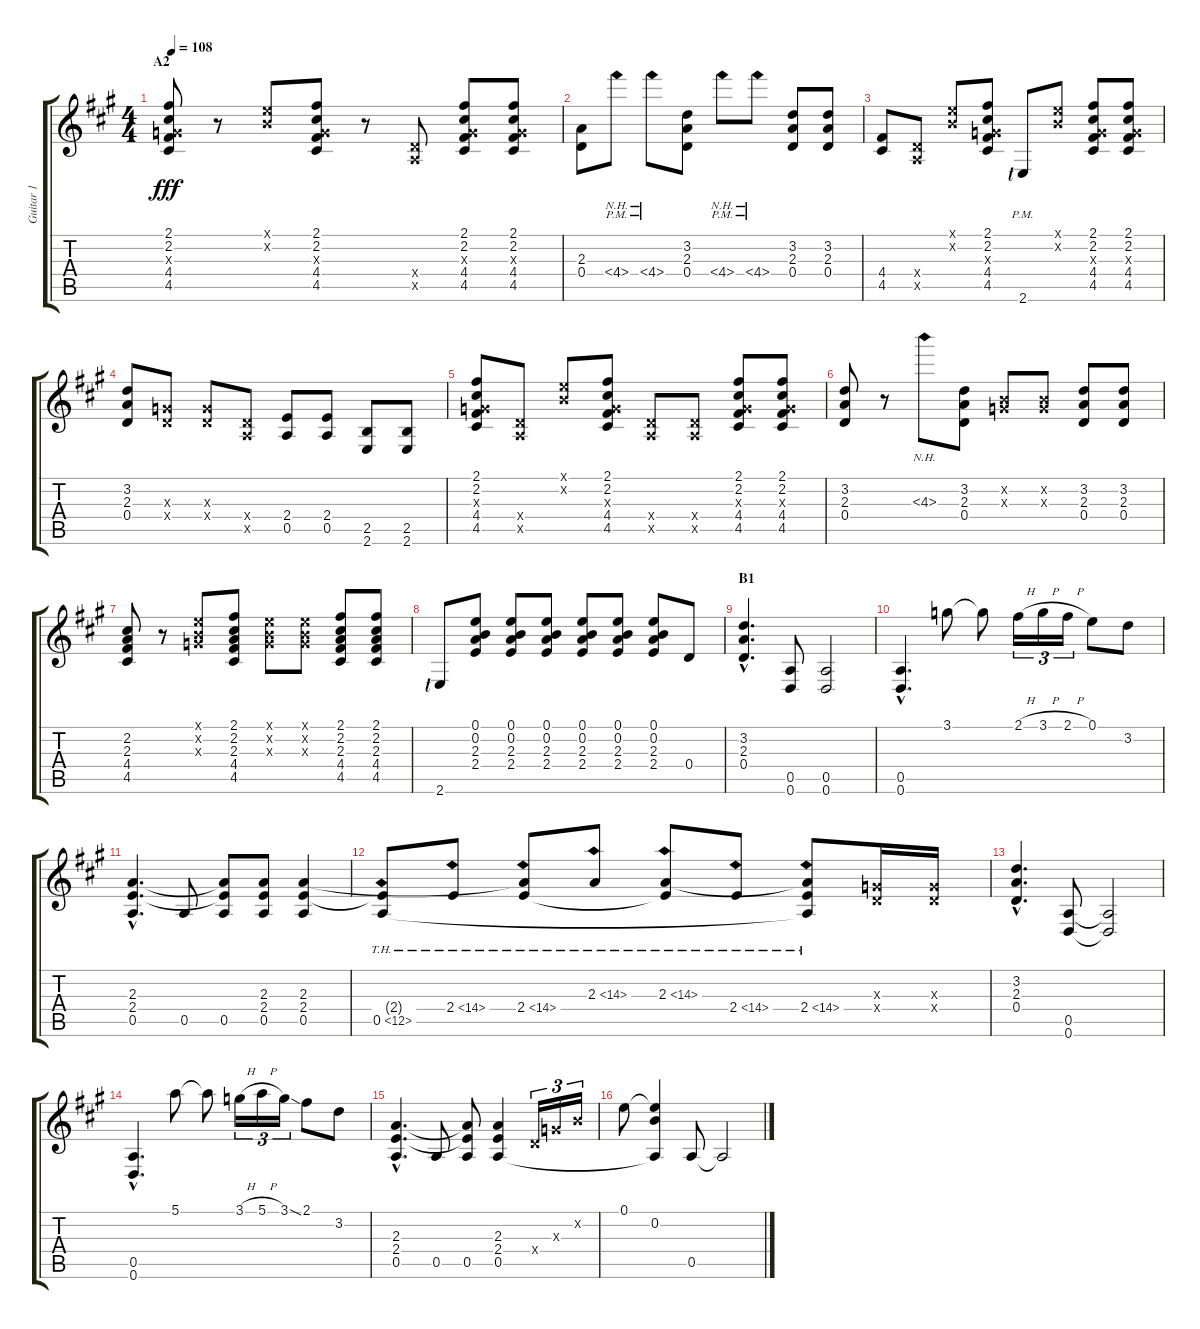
\track ("Guitar 1" "Guitar 1") {instrument distortionguitar}
\staff {score tabs}
\tuning (E4 B3 G3 D3 A2 D2) {hide}
\ts (4 4)
\section ("" "A2")
\tempo 108
\clef g2
\ks a
(2.1 2.2 0.3{x} 4.4 4.5).8{dy fff} r.8 (0.1{x} 0.2{x}).8 (2.1 2.2 0.3{x} 4.4 4.5).8 r.8 (0.4{x} 0.5{x}).8 (2.1 2.2 0.3{x} 4.4 4.5).8 (2.1 2.2 0.3{x} 4.4 4.5).8 |
(2.3 0.4).8 4.4{nh pm}.8 4.4{nh pm}.8 (3.2 2.3 0.4).8 4.4{nh pm}.8 4.4{nh pm}.8 (3.2 2.3 0.4).8 (3.2 2.3 0.4).8 |
(4.4 4.5).8 (0.4{x} 0.5{x}).8 (0.1{x} 0.2{x}).8 (2.1 2.2 0.3{x} 4.4 4.5).8 2.6{pm lf 1}.8 (0.1{x} 0.2{x}).8 (2.1 2.2 0.3{x} 4.4 4.5).8 (2.1 2.2 0.3{x} 4.4 4.5).8 |
(3.2 2.3 0.4).8 (0.3{x} 0.4{x}).8 (0.3{x} 0.4{x}).8 (0.4{x} 0.5{x}).8 (2.4 0.5).8 (2.4 0.5).8 (2.5 2.6).8 (2.5 2.6).8 |
(2.1 2.2 0.3{x} 4.4 4.5).8 (0.4{x} 0.5{x}).8 (0.1{x} 0.2{x}).8 (2.1 2.2 0.3{x} 4.4 4.5).8 (0.4{x} 0.5{x}).8 (0.4{x} 0.5{x}).8 (2.1 2.2 0.3{x} 4.4 4.5).8 (2.1 2.2 0.3{x} 4.4 4.5).8 |
(3.2 2.3 0.4).8 r.8 4.3{nh}.8 (3.2 2.3 0.4).8 (0.2{x} 0.3{x}).8 (0.2{x} 0.3{x}).8 (3.2 2.3 0.4).8 (3.2 2.3 0.4).8 |
(2.2 2.3 4.4 4.5).8 r.8 (0.1{x} 0.2{x} 0.3{x}).8 (2.1 2.2 2.3 4.4 4.5).8 (0.1{x} 0.2{x} 0.3{x}).8 (0.1{x} 0.2{x} 0.3{x}).8 (2.1 2.2 2.3 4.4 4.5).8 (2.1 2.2 2.3 4.4 4.5).8 |
2.6{lf 1}.8 (0.1 0.2 2.3 2.4).8 (0.1 0.2 2.3 2.4).8 (0.1 0.2 2.3 2.4).8 (0.1 0.2 2.3 2.4).8 (0.1 0.2 2.3 2.4).8 (0.1 0.2 2.3 2.4).8 0.4.8 |
\section ("" "B1")
(3.2{hac} 2.3{hac} 0.4{hac}).4{d} (0.5 0.6).8 (0.5 0.6).2 |
(0.5{hac} 0.6{hac}).4{d} 3.1.8 3.1{t}.8 2.1{h}.16{tu (3 2)} 3.1{h}.16{tu (3 2)} 2.1{h}.16{tu (3 2)} 0.1.8 3.2.8 |
(2.3{hac} 2.4{hac} 0.5{hac}).4{d} 0.5.8 (2.3{t} 2.4{t} 0.5).8 (2.3 2.4 0.5).8 (2.3 2.4 0.5).4 |
(2.4{t} 0.5{th 12}).8 2.4{th 12}.8 (2.3{t} 2.4{th 12}).8 2.3{th 12}.8 (2.3{th 12} 2.4{t}).8 2.4{th 12}.8 (2.3{t} 2.4{th 12} 0.5{t}).8 (0.3{x} 0.4{x}).16 (0.3{x} 0.4{x}).16 |
(3.2{hac} 2.3{hac} 0.4{hac}).4{d} (0.5 0.6).8 (0.5{t} 0.6{t}).2 |
(0.5{hac} 0.6{hac}).4{d} 5.1.8 5.1{t}.8 3.1{h}.16{tu (3 2)} 5.1{h}.16{tu (3 2)} 3.1{ss}.16{tu (3 2)} 2.1.8 3.2.8 |
(2.3{hac} 2.4{hac} 0.5{hac}).4{d} 0.5.8 (2.3{t} 2.4{t} 0.5).8 (2.3 2.4 0.5).4 0.4{x}.16{tu (3 2)} 0.3{x}.16{tu (3 2)} 0.2{x}.16{tu (3 2)} |
0.1.8 (0.1{t} 0.2 0.5{t}).4 0.5.8 0.5{t}.2
